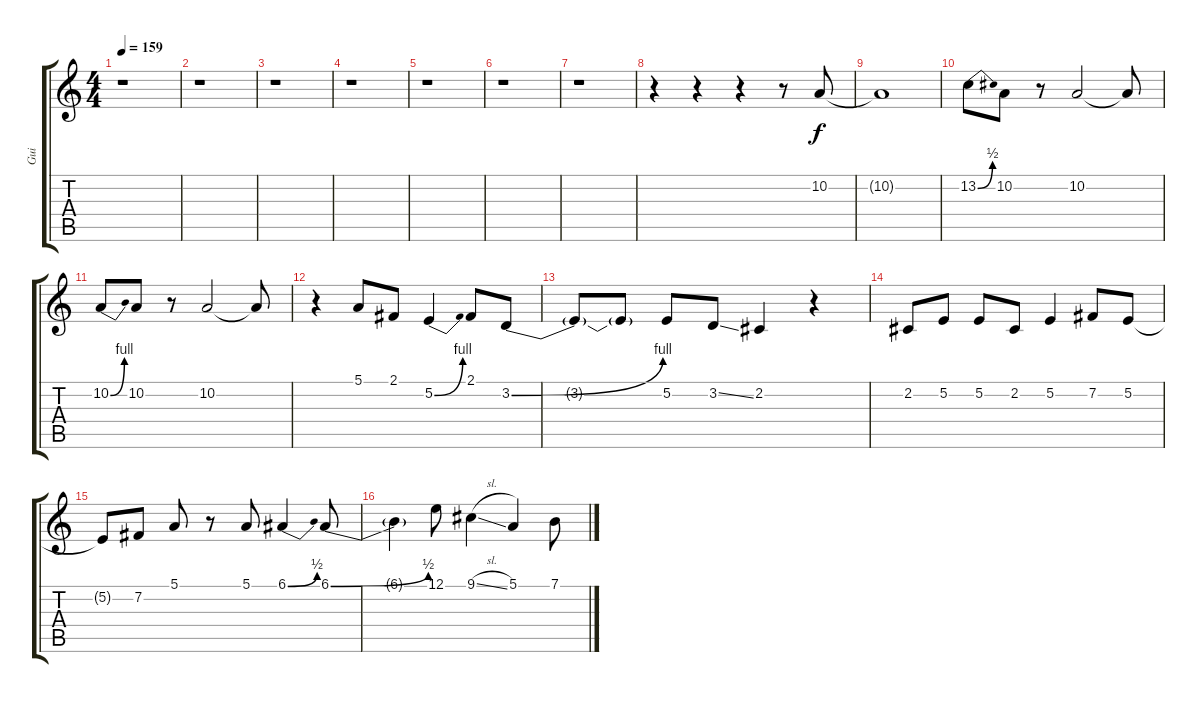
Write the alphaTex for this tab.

\track ("Gui" "Gui") {instrument altosax}
\staff {score tabs}
\tuning (E4 B3 G3 D3 A2 E2) {hide}
\ts (4 4)
\tempo 159
\clef g2
\ks c
r.1{dy f} |
r.1 |
r.1 |
r.1 |
r.1 |
r.1 |
r.1 |
r.4 r.4 r.4 r.8 10.2.8 |
10.2{t}.1 |
13.2{be (bend 0 0 60 2)}.8 10.2.8 r.8 10.2.2 10.2{t}.8 |
10.2{be (bend 0 0 60 4)}.8 10.2.8 r.8 10.2.2 10.2{t}.8 |
r.4 5.1.8 2.1.8 5.2{be (bend 0 0 60 4)}.4 2.1.8 3.2{be (bend 0 0 60 4)}.8 |
3.2{t}.8 3.2{t}.8 5.2.8 3.2{ss}.8 2.2.4 r.4 |
2.2.8 5.2.8 5.2.8 2.2.8 5.2.4 7.2.8 5.2.8 |
5.2{t}.8 7.2.8 5.1.8 r.8 5.1.8 6.1{be (bend 0 0 60 2)}.4 6.1{be (bend 0 0 60 2)}.8 |
6.1{t}.4 12.1.8 9.1{sl}.4 5.1.4 7.1.8
